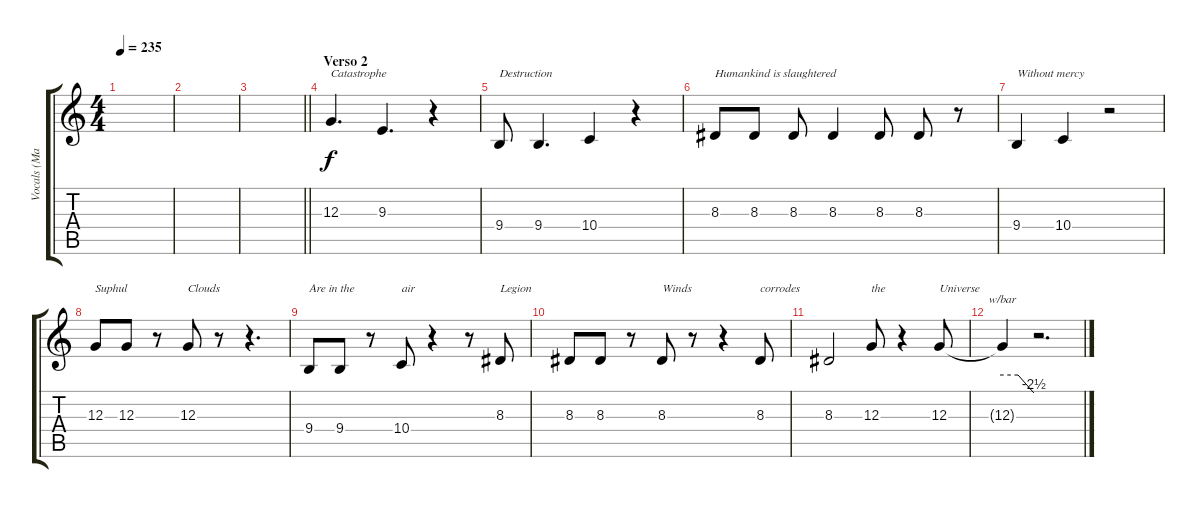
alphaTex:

\track ("Vocals (Max)" "Vocals (Ma") {instrument lead6voice}
\staff {score tabs}
\tuning (E4 B3 G3 D3 A2 E2) {hide}
\ts (4 4)
\tempo 235
\clef g2
\ks c
|
|
\barLineRight lightlight
|
\section ("" "Verso 2")
12.3.4{d txt "Catastrophe"} 9.3.4{d} r.4 |
9.4.8{txt "Destruction"} 9.4.4{d} 10.4.4 r.4 |
8.3.8{txt "Humankind is slaughtered"} 8.3.8 8.3.8 8.3.4 8.3.8 8.3.8 r.8 |
9.4.4{txt "Without mercy"} 10.4.4 r.2 |
12.3.8{txt "Suphul"} 12.3.8 r.8 12.3.8{txt "Clouds"} r.8 r.4{d} |
9.4.8{txt "Are in the"} 9.4.8 r.8 10.4.8{txt "air"} r.4 r.8 8.3.8{txt "Legion"} |
8.3.8 8.3.8 r.8 8.3.8{txt "Winds"} r.8 r.4 8.3.8{txt "corrodes"} |
8.3.2 12.3.8{txt "the"} r.4 12.3.8{txt "Universe"} |
12.3{t}.4{tbe (custom default 0 0 30 0 60 -10)} r.2{d}
